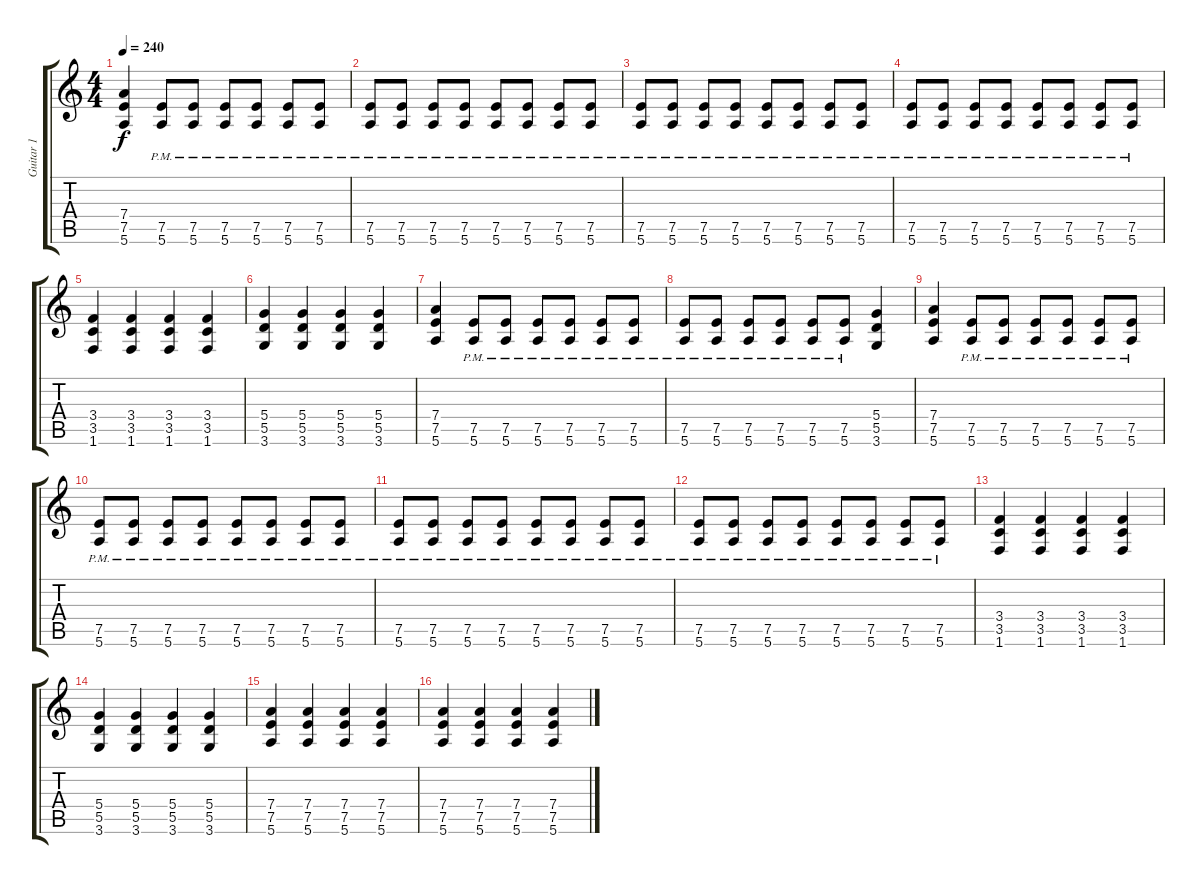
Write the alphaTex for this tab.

\track ("Guitar 1" "Guitar 1") {instrument distortionguitar}
\staff {score tabs}
\tuning (E4 B3 G3 D3 A2 E2) {hide}
\ts (4 4)
\tempo 240
\clef g2
\ks c
(7.4 7.5 5.6).4{dy f} (7.5{pm} 5.6{pm}).8 (7.5{pm} 5.6{pm}).8 (7.5{pm} 5.6{pm}).8 (7.5{pm} 5.6{pm}).8 (7.5{pm} 5.6{pm}).8 (7.5{pm} 5.6{pm}).8 |
(7.5{pm} 5.6{pm}).8 (7.5{pm} 5.6{pm}).8 (7.5{pm} 5.6{pm}).8 (7.5{pm} 5.6{pm}).8 (7.5{pm} 5.6{pm}).8 (7.5{pm} 5.6{pm}).8 (7.5{pm} 5.6{pm}).8 (7.5{pm} 5.6{pm}).8 |
(7.5{pm} 5.6{pm}).8 (7.5{pm} 5.6{pm}).8 (7.5{pm} 5.6{pm}).8 (7.5{pm} 5.6{pm}).8 (7.5{pm} 5.6{pm}).8 (7.5{pm} 5.6{pm}).8 (7.5{pm} 5.6{pm}).8 (7.5{pm} 5.6{pm}).8 |
(7.5{pm} 5.6{pm}).8 (7.5{pm} 5.6{pm}).8 (7.5{pm} 5.6{pm}).8 (7.5{pm} 5.6{pm}).8 (7.5{pm} 5.6{pm}).8 (7.5{pm} 5.6{pm}).8 (7.5{pm} 5.6{pm}).8 (7.5{pm} 5.6{pm}).8 |
(3.4 3.5 1.6).4 (3.4 3.5 1.6).4 (3.4 3.5 1.6).4 (3.4 3.5 1.6).4 |
(5.4 5.5 3.6).4 (5.4 5.5 3.6).4 (5.4 5.5 3.6).4 (5.4 5.5 3.6).4 |
(7.4 7.5 5.6).4 (7.5{pm} 5.6{pm}).8 (7.5{pm} 5.6{pm}).8 (7.5{pm} 5.6{pm}).8 (7.5{pm} 5.6{pm}).8 (7.5{pm} 5.6{pm}).8 (7.5{pm} 5.6{pm}).8 |
(7.5{pm} 5.6{pm}).8 (7.5{pm} 5.6{pm}).8 (7.5{pm} 5.6{pm}).8 (7.5{pm} 5.6{pm}).8 (7.5{pm} 5.6{pm}).8 (7.5{pm} 5.6{pm}).8 (5.4 5.5 3.6).4 |
(7.4 7.5 5.6).4 (7.5{pm} 5.6{pm}).8 (7.5{pm} 5.6{pm}).8 (7.5{pm} 5.6{pm}).8 (7.5{pm} 5.6{pm}).8 (7.5{pm} 5.6{pm}).8 (7.5{pm} 5.6{pm}).8 |
(7.5{pm} 5.6{pm}).8 (7.5{pm} 5.6{pm}).8 (7.5{pm} 5.6{pm}).8 (7.5{pm} 5.6{pm}).8 (7.5{pm} 5.6{pm}).8 (7.5{pm} 5.6{pm}).8 (7.5{pm} 5.6{pm}).8 (7.5{pm} 5.6{pm}).8 |
(7.5{pm} 5.6{pm}).8 (7.5{pm} 5.6{pm}).8 (7.5{pm} 5.6{pm}).8 (7.5{pm} 5.6{pm}).8 (7.5{pm} 5.6{pm}).8 (7.5{pm} 5.6{pm}).8 (7.5{pm} 5.6{pm}).8 (7.5{pm} 5.6{pm}).8 |
(7.5{pm} 5.6{pm}).8 (7.5{pm} 5.6{pm}).8 (7.5{pm} 5.6{pm}).8 (7.5{pm} 5.6{pm}).8 (7.5{pm} 5.6{pm}).8 (7.5{pm} 5.6{pm}).8 (7.5{pm} 5.6{pm}).8 (7.5{pm} 5.6{pm}).8 |
(3.4 3.5 1.6).4 (3.4 3.5 1.6).4 (3.4 3.5 1.6).4 (3.4 3.5 1.6).4 |
(5.4 5.5 3.6).4 (5.4 5.5 3.6).4 (5.4 5.5 3.6).4 (5.4 5.5 3.6).4 |
(7.4 7.5 5.6).4 (7.4 7.5 5.6).4 (7.4 7.5 5.6).4 (7.4 7.5 5.6).4 |
(7.4 7.5 5.6).4 (7.4 7.5 5.6).4 (7.4 7.5 5.6).4 (7.4 7.5 5.6).4
